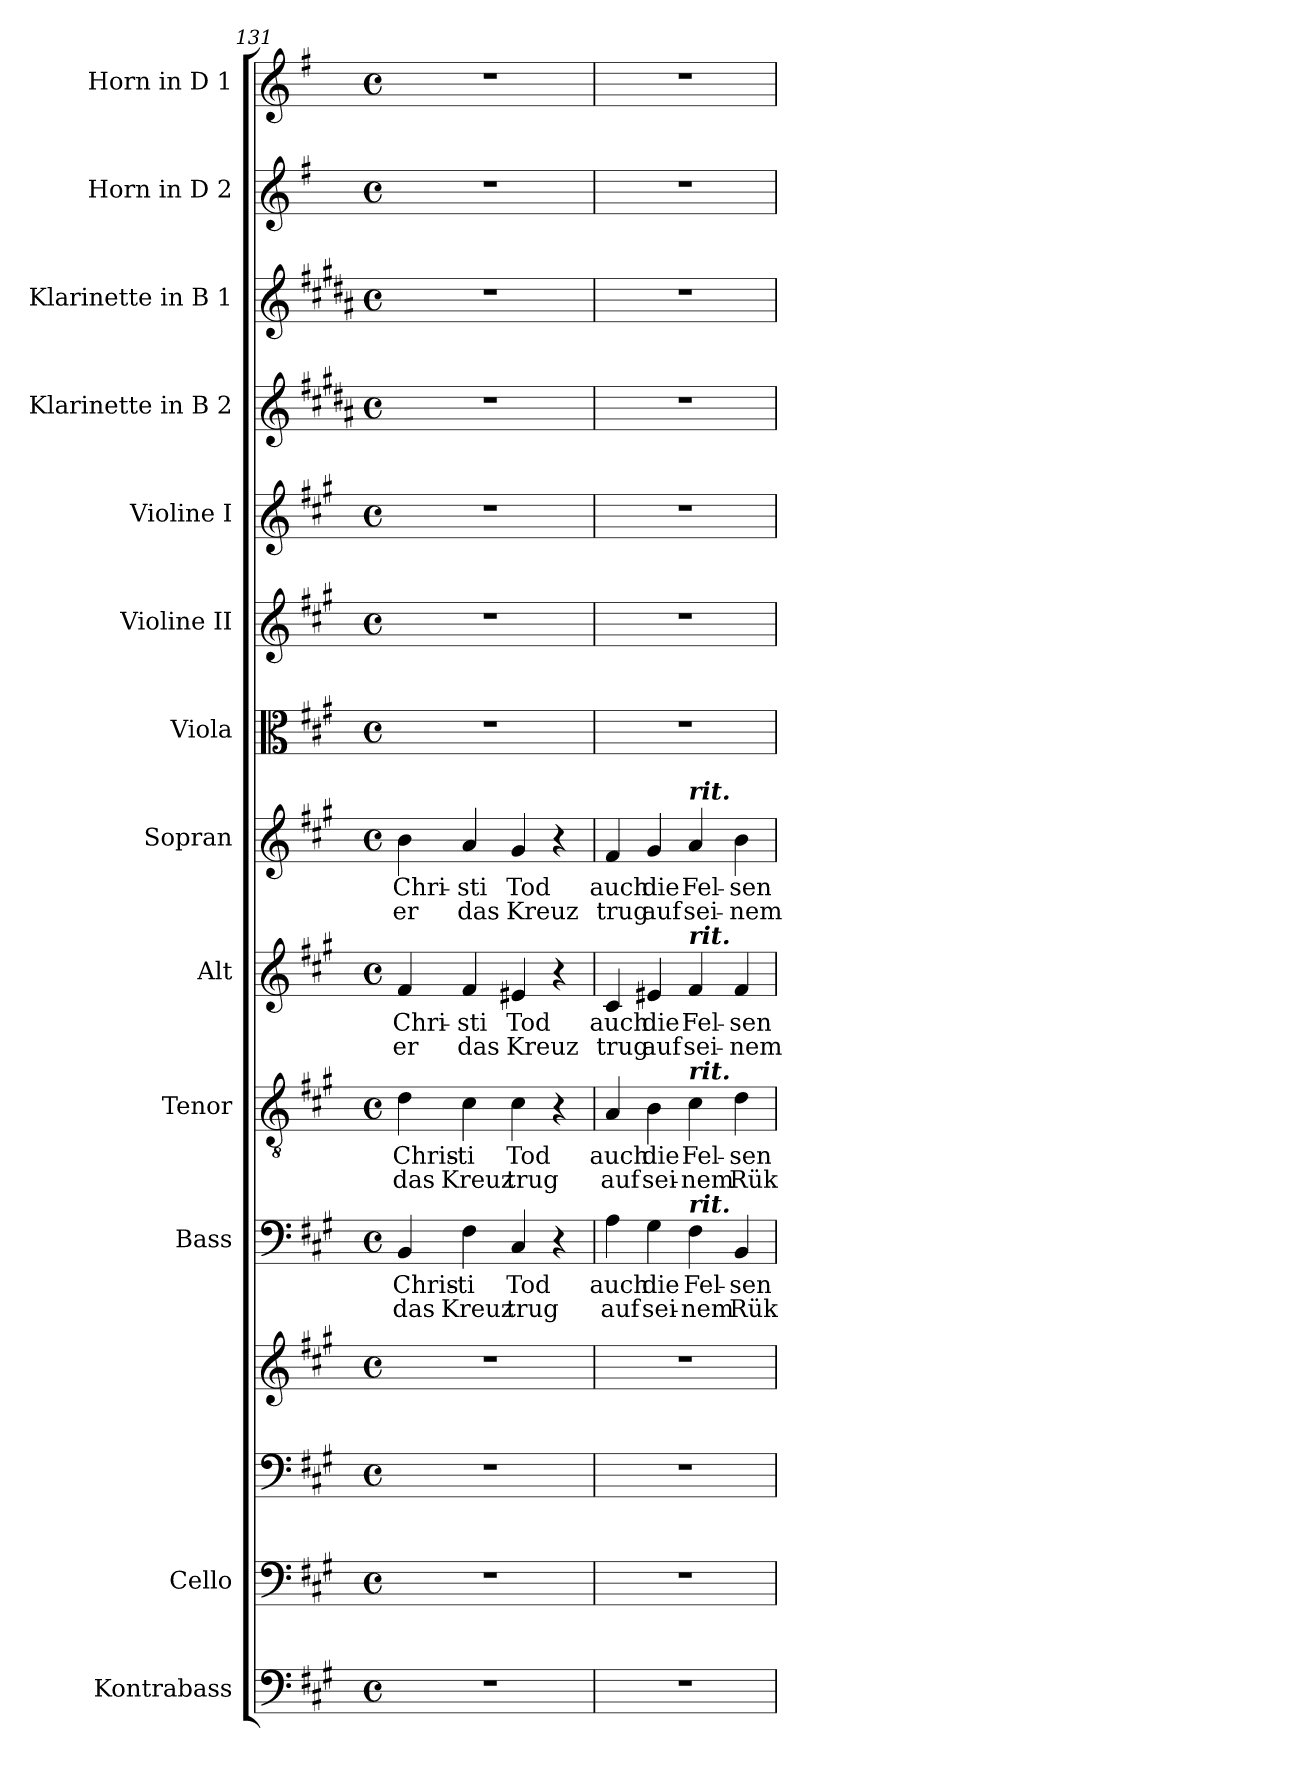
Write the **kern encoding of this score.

**kern	**kern	**kern	**kern	**kern	**text	**text	**kern	**text	**text	**kern	**text	**text	**kern	**text	**text	**kern	**kern	**kern	**kern	**kern	**kern	**kern
*part14	*part13	*part12	*part12	*part11	*part11	*part11	*part10	*part10	*part10	*part9	*part9	*part9	*part8	*part8	*part8	*part7	*part6	*part5	*part4	*part3	*part2	*part1
*staff15	*staff14	*staff13	*staff12	*staff11	*staff11	*staff11	*staff10	*staff10	*staff10	*staff9	*staff9	*staff9	*staff8	*staff8	*staff8	*staff7	*staff6	*staff5	*staff4	*staff3	*staff2	*staff1
*I"Kontrabass	*I"Cello	*	*	*I"Bass	*	*	*I"Tenor	*	*	*I"Alt	*	*	*I"Sopran	*	*	*I"Viola	*I"Violine II	*I"Violine I	*I"Klarinette in B 2	*I"Klarinette in B 1	*I"Horn in D 2	*I"Horn in D 1
*I'Kb.	*	*	*	*I'B	*	*	*I'T	*	*	*I'A	*	*	*I'S	*	*	*I'Vla.	*I'Vl. II	*I'Vl. I	*	*	*I'Hrn. 2	*I'Hrn. 1
*clefF4	*clefF4	*clefF4	*clefG2	*clefF4	*	*	*clefGv2	*	*	*clefG2	*	*	*clefG2	*	*	*clefC3	*clefG2	*clefG2	*clefG2	*clefG2	*clefG2	*clefG2
*ITrd7c12	*	*	*	*	*	*	*	*	*	*	*	*	*	*	*	*	*	*	*ITrd1c2	*ITrd1c2	*ITrd-1c-2	*ITrd-1c-2
*k[f#c#g#]	*k[f#c#g#]	*k[f#c#g#]	*k[f#c#g#]	*k[f#c#g#]	*	*	*k[f#c#g#]	*	*	*k[f#c#g#]	*	*	*k[f#c#g#]	*	*	*k[f#c#g#]	*k[f#c#g#]	*k[f#c#g#]	*k[f#c#g#]	*k[f#c#g#]	*k[f#c#g#]	*k[f#c#g#]
*A:	*A:	*A:	*A:	*A:	*	*	*A:	*	*	*A:	*	*	*A:	*	*	*A:	*A:	*A:	*A:	*A:	*A:	*A:
*M4/4	*M4/4	*M4/4	*M4/4	*M4/4	*	*	*M4/4	*	*	*M4/4	*	*	*M4/4	*	*	*M4/4	*M4/4	*M4/4	*M4/4	*M4/4	*M4/4	*M4/4
*met(c)	*met(c)	*met(c)	*met(c)	*met(c)	*	*	*met(c)	*	*	*met(c)	*	*	*met(c)	*	*	*met(c)	*met(c)	*met(c)	*met(c)	*met(c)	*met(c)	*met(c)
=131	=131	=131	=131	=131	=131	=131	=131	=131	=131	=131	=131	=131	=131	=131	=131	=131	=131	=131	=131	=131	=131	=131
!	!	!	!	!	!LO:LY:b	!LO:LY:b	!	!LO:LY:b	!LO:LY:b	!	!LO:LY:b	!LO:LY:b	!	!LO:LY:b	!LO:LY:b	!	!	!	!	!	!	!
1r	1r	1r	1r	4BB/	Chris-	das	4d\	Chris-	das	4f#/	Chri-	er	4b\	Chri-	er	1r	1r	1r	1r	1r	1r	1r
!	!	!	!	!	!LO:LY:b	!LO:LY:b	!	!LO:LY:b	!LO:LY:b	!	!LO:LY:b	!LO:LY:b	!	!LO:LY:b	!LO:LY:b	!	!	!	!	!	!	!
.	.	.	.	4F#\	-ti	Kreuz	4c#\	-ti	Kreuz	4f#/	-sti	das	4a/	-sti	das	.	.	.	.	.	.	.
!	!	!	!	!	!LO:LY:b	!LO:LY:b	!	!LO:LY:b	!LO:LY:b	!	!LO:LY:b	!LO:LY:b	!	!LO:LY:b	!LO:LY:b	!	!	!	!	!	!	!
.	.	.	.	4C#/	Tod	trug	4c#\	Tod	trug	4e#X/	Tod	Kreuz	4g#/	Tod	Kreuz	.	.	.	.	.	.	.
.	.	.	.	4r	.	.	4r	.	.	4r	.	.	4r	.	.	.	.	.	.	.	.	.
=132	=132	=132	=132	=132	=132	=132	=132	=132	=132	=132	=132	=132	=132	=132	=132	=132	=132	=132	=132	=132	=132	=132
!	!	!	!	!	!LO:LY:b	!LO:LY:b	!	!LO:LY:b	!LO:LY:b	!	!LO:LY:b	!LO:LY:b	!	!LO:LY:b	!LO:LY:b	!	!	!	!	!	!	!
1r	1r	1r	1r	4A\	auch	auf	4A/	auch	auf	4c#/	auch	trug	4f#/	auch	trug	1r	1r	1r	1r	1r	1r	1r
!	!	!	!	!	!LO:LY:b	!LO:LY:b	!	!LO:LY:b	!LO:LY:b	!	!LO:LY:b	!LO:LY:b	!	!LO:LY:b	!LO:LY:b	!	!	!	!	!	!	!
.	.	.	.	4G#\	die	sei-	4B\	die	sei-	4e#X/	die	auf	4g#/	die	auf	.	.	.	.	.	.	.
!	!	!	!	!	!	!	!	!	!	!	!	!	!LO:TX:a:Bi:t=rit.	!	!	!	!	!	!	!	!	!
!	!	!	!	!	!	!	!	!	!	!LO:TX:a:Bi:t=rit.	!	!	!	!	!	!	!	!	!	!	!	!
!	!	!	!	!	!	!	!LO:TX:a:Bi:t=rit.	!	!	!	!	!	!	!	!	!	!	!	!	!	!	!
!	!	!	!	!LO:TX:a:Bi:t=rit.	!	!	!	!	!	!	!	!	!	!	!	!	!	!	!	!	!	!
!	!	!	!	!	!LO:LY:b	!LO:LY:b	!	!LO:LY:b	!LO:LY:b	!	!LO:LY:b	!LO:LY:b	!	!LO:LY:b	!LO:LY:b	!	!	!	!	!	!	!
.	.	.	.	4F#\	Fel-	-nem	4c#\	Fel-	-nem	4f#/	Fel-	sei-	4a/	Fel-	sei-	.	.	.	.	.	.	.
!	!	!	!	!	!LO:LY:b	!LO:LY:b	!	!LO:LY:b	!LO:LY:b	!	!LO:LY:b	!LO:LY:b	!	!LO:LY:b	!LO:LY:b	!	!	!	!	!	!	!
.	.	.	.	4BB/	-sen	Rük-	4d\	-sen	Rük-	4f#/	-sen	-nem	4b\	-sen	-nem	.	.	.	.	.	.	.
=	=	=	=	=	=	=	=	=	=	=	=	=	=	=	=	=	=	=	=	=	=	=
*-	*-	*-	*-	*-	*-	*-	*-	*-	*-	*-	*-	*-	*-	*-	*-	*-	*-	*-	*-	*-	*-	*-
